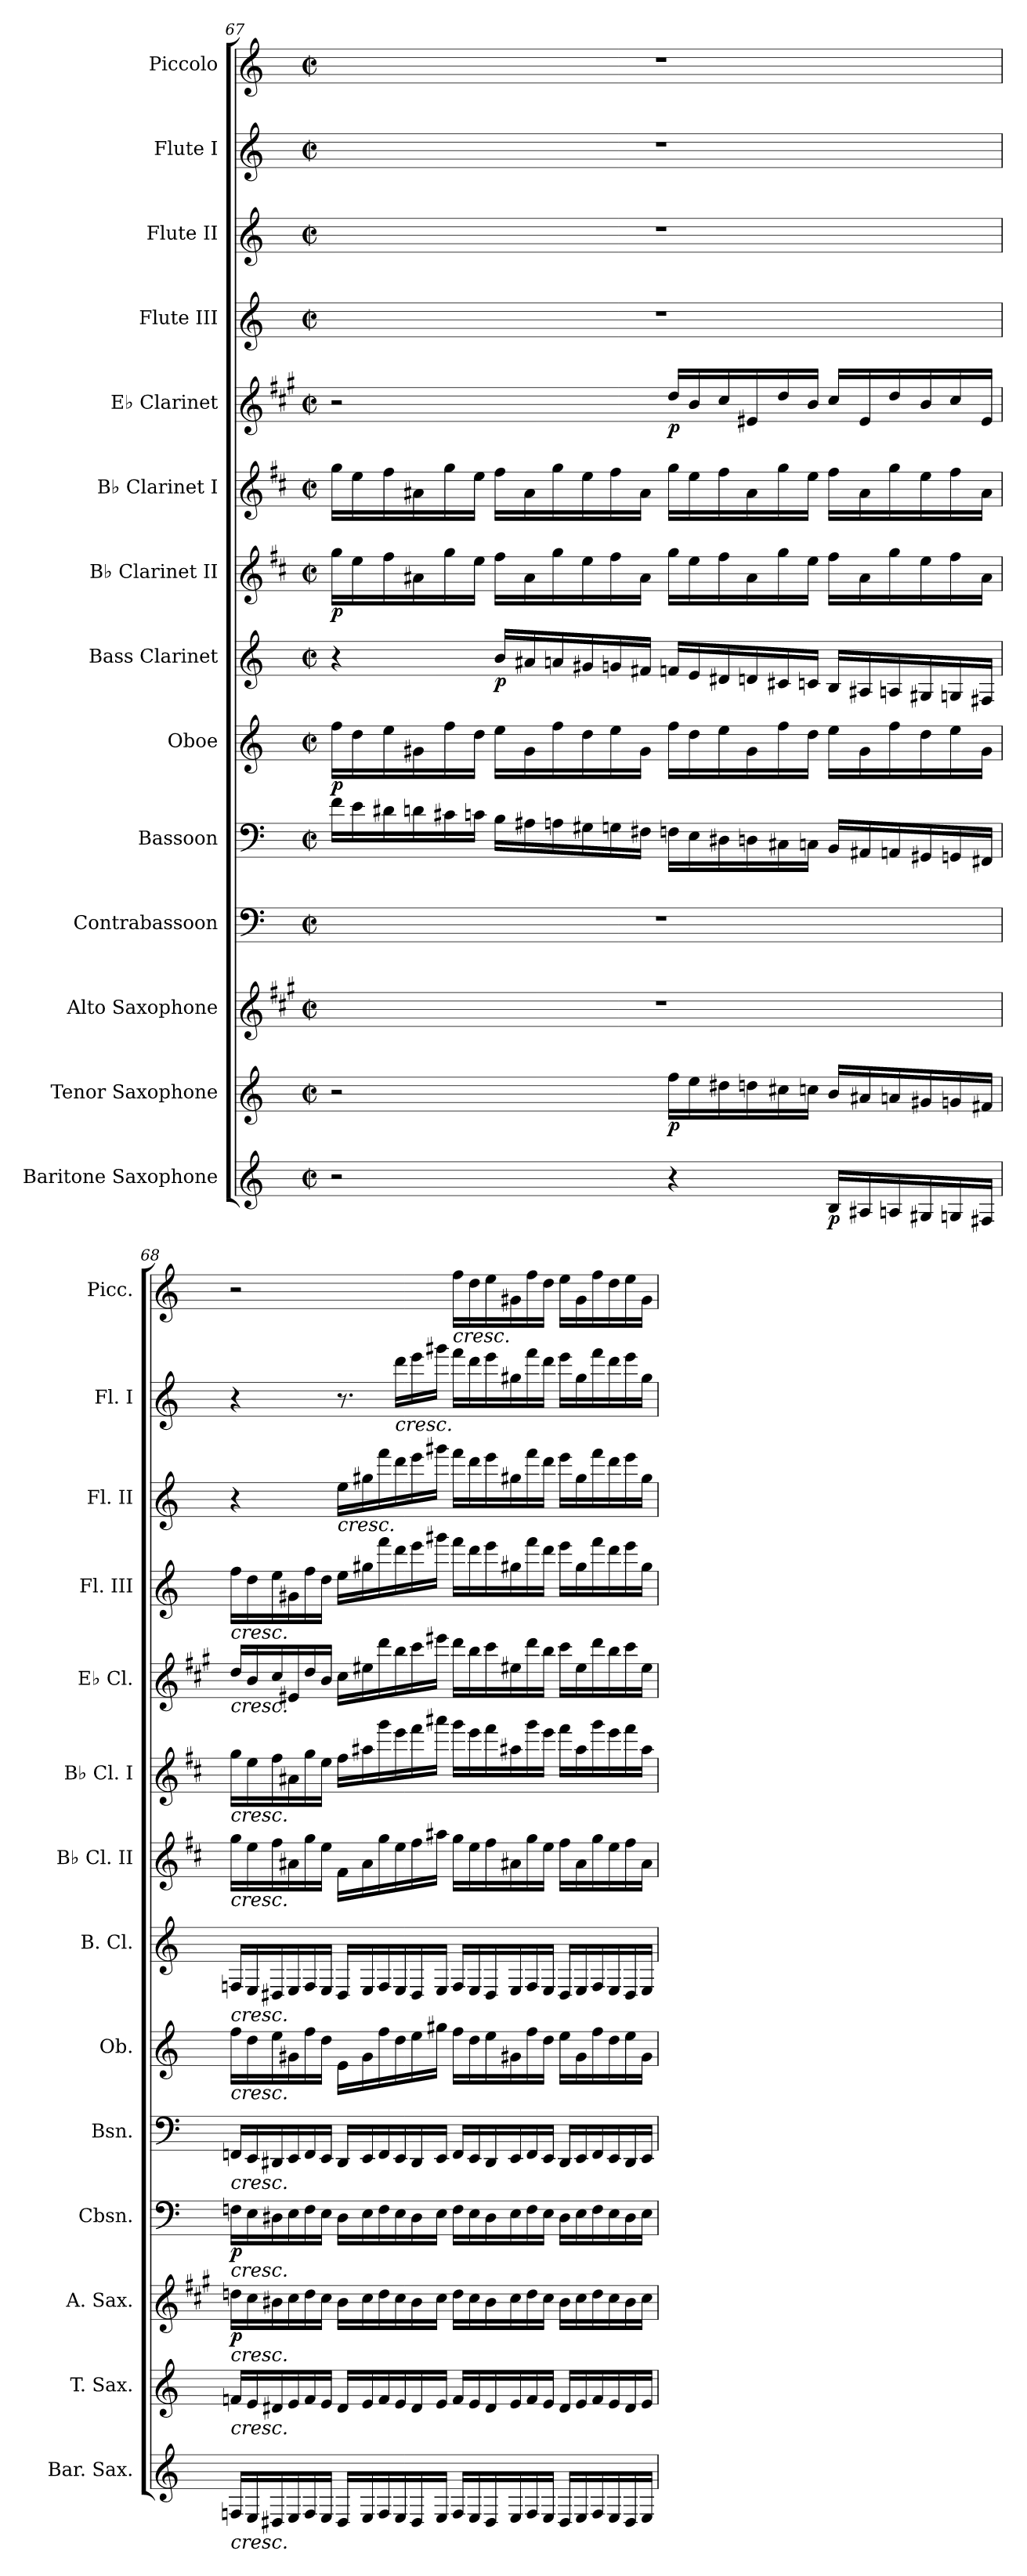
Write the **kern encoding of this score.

**kern	**dynam	**kern	**dynam	**kern	**dynam	**kern	**dynam	**kern	**kern	**dynam	**kern	**dynam	**kern	**dynam	**kern	**kern	**dynam	**kern	**kern	**kern	**kern
*part14	*part14	*part13	*part13	*part12	*part12	*part11	*part11	*part10	*part9	*part9	*part8	*part8	*part7	*part7	*part6	*part5	*part5	*part4	*part3	*part2	*part1
*staff14	*staff14	*staff13	*staff13	*staff12	*staff12	*staff11	*staff11	*staff10	*staff9	*staff9	*staff8	*staff8	*staff7	*staff7	*staff6	*staff5	*staff5	*staff4	*staff3	*staff2	*staff1
*I"Baritone Saxophone	*	*I"Tenor Saxophone	*	*I"Alto Saxophone	*	*I"Contrabassoon	*	*I"Bassoon	*I"Oboe	*	*I"Bass Clarinet	*	*I"B♭ Clarinet II	*	*I"B♭ Clarinet I	*I"E♭ Clarinet	*	*I"Flute III	*I"Flute II	*I"Flute I	*I"Piccolo
*I'Bar. Sax.	*	*I'T. Sax.	*	*I'A. Sax.	*	*I'Cbsn.	*	*I'Bsn.	*I'Ob.	*	*I'B. Cl.	*	*I'B♭ Cl. II	*	*I'B♭ Cl. I	*I'E♭ Cl.	*	*I'Fl. III	*I'Fl. II	*I'Fl. I	*I'Picc.
*clefG2	*	*clefG2	*	*clefG2	*	*clefF4	*	*clefF4	*clefG2	*	*clefG2	*	*clefG2	*	*clefG2	*clefG2	*	*clefG2	*clefG2	*clefG2	*clefG2
*ITrd12c21	*	*ITrd8c14	*	*ITrd5c9	*	*ITrd7c12	*	*	*	*	*ITrd8c14	*	*ITrd1c2	*	*ITrd1c2	*ITrd-2c-3	*	*	*	*	*ITrd-7c-12
*k[]	*	*k[]	*	*k[]	*	*k[]	*	*k[]	*k[]	*	*k[]	*	*k[]	*	*k[]	*k[]	*	*k[]	*k[]	*k[]	*k[]
*M2/2	*	*M2/2	*	*M2/2	*	*M2/2	*	*M2/2	*M2/2	*	*M2/2	*	*M2/2	*	*M2/2	*M2/2	*	*M2/2	*M2/2	*M2/2	*M2/2
*met(c|)	*	*met(c|)	*	*met(c|)	*	*met(c|)	*	*met(c|)	*met(c|)	*	*met(c|)	*	*met(c|)	*	*met(c|)	*met(c|)	*	*met(c|)	*met(c|)	*met(c|)	*met(c|)
*	*	*	*	*	*	*	*	*Xtuplet	*Xtuplet	*	*	*	*Xtuplet	*	*Xtuplet	*	*	*	*	*	*
=67	=67	=67	=67	=67	=67	=67	=67	=67	=67	=67	=67	=67	=67	=67	=67	=67	=67	=67	=67	=67	=67
!	!	!	!	!	!	!	!	!	!	!LO:DY:b	!	!	!	!LO:DY:b	!	!	!	!	!	!	!
2r	.	2r	.	1r	.	1r	.	24f\LL	24ff\LL	p	4r	.	24ff\LL	p	24ff\LL	2r	.	1r	1r	1r	1r
.	.	.	.	.	.	.	.	24e\	24dd\	.	.	.	24dd\	.	24dd\	.	.	.	.	.	.
.	.	.	.	.	.	.	.	24d#X\	24ee\	.	.	.	24ee\	.	24ee\	.	.	.	.	.	.
.	.	.	.	.	.	.	.	24dn\	24g#X\	.	.	.	24g#X\	.	24g#X\	.	.	.	.	.	.
.	.	.	.	.	.	.	.	24c#X\	24ff\	.	.	.	24ff\	.	24ff\	.	.	.	.	.	.
.	.	.	.	.	.	.	.	24cn\JJ	24dd\JJ	.	.	.	24dd\JJ	.	24dd\JJ	.	.	.	.	.	.
*	*	*	*	*	*	*	*	*	*	*	*Xtuplet	*	*	*	*	*	*	*	*	*	*
!	!	!	!	!	!	!	!	!	!	!	!	!LO:DY:b	!	!	!	!	!	!	!	!	!
.	.	.	.	.	.	.	.	24B\LL	24ee\LL	.	24B/LL	p	24ee\LL	.	24ee\LL	.	.	.	.	.	.
.	.	.	.	.	.	.	.	24A#X\	24g#\	.	24A#X/	.	24g#\	.	24g#\	.	.	.	.	.	.
.	.	.	.	.	.	.	.	24An\	24ff\	.	24An/	.	24ff\	.	24ff\	.	.	.	.	.	.
.	.	.	.	.	.	.	.	24G#X\	24dd\	.	24G#X/	.	24dd\	.	24dd\	.	.	.	.	.	.
.	.	.	.	.	.	.	.	24Gn\	24ee\	.	24Gn/	.	24ee\	.	24ee\	.	.	.	.	.	.
.	.	.	.	.	.	.	.	24F#X\JJ	24g#\JJ	.	24F#X/JJ	.	24g#\JJ	.	24g#\JJ	.	.	.	.	.	.
*	*	*Xtuplet	*	*	*	*	*	*	*	*	*	*	*	*	*	*Xtuplet	*	*	*	*	*
!	!	!	!LO:DY:b	!	!	!	!	!	!	!	!	!	!	!	!	!	!LO:DY:b	!	!	!	!
4r	.	24f\LL	p	.	.	.	.	24Fn\LL	24ff\LL	.	24Fn/LL	.	24ff\LL	.	24ff\LL	24ff/LL	p	.	.	.	.
.	.	24e\	.	.	.	.	.	24E\	24dd\	.	24E/	.	24dd\	.	24dd\	24dd/	.	.	.	.	.
.	.	24d#X\	.	.	.	.	.	24D#X\	24ee\	.	24D#X/	.	24ee\	.	24ee\	24ee/	.	.	.	.	.
.	.	24dn\	.	.	.	.	.	24Dn\	24g#\	.	24Dn/	.	24g#\	.	24g#\	24g#X/	.	.	.	.	.
.	.	24c#X\	.	.	.	.	.	24C#X\	24ff\	.	24C#X/	.	24ff\	.	24ff\	24ff/	.	.	.	.	.
.	.	24cn\JJ	.	.	.	.	.	24Cn\JJ	24dd\JJ	.	24Cn/JJ	.	24dd\JJ	.	24dd\JJ	24dd/JJ	.	.	.	.	.
*Xtuplet	*	*	*	*	*	*	*	*	*	*	*	*	*	*	*	*	*	*	*	*	*
!	!LO:DY:b	!	!	!	!	!	!	!	!	!	!	!	!	!	!	!	!	!	!	!	!
24BB/LL	p	24B/LL	.	.	.	.	.	24BB/LL	24ee\LL	.	24BB/LL	.	24ee\LL	.	24ee\LL	24ee/LL	.	.	.	.	.
24AA#X/	.	24A#X/	.	.	.	.	.	24AA#X/	24g#\	.	24AA#X/	.	24g#\	.	24g#\	24g#/	.	.	.	.	.
24AAn/	.	24An/	.	.	.	.	.	24AAn/	24ff\	.	24AAn/	.	24ff\	.	24ff\	24ff/	.	.	.	.	.
24GG#X/	.	24G#X/	.	.	.	.	.	24GG#X/	24dd\	.	24GG#X/	.	24dd\	.	24dd\	24dd/	.	.	.	.	.
24GGn/	.	24Gn/	.	.	.	.	.	24GGn/	24ee\	.	24GGn/	.	24ee\	.	24ee\	24ee/	.	.	.	.	.
24FF#X/JJ	.	24F#X/JJ	.	.	.	.	.	24FF#X/JJ	24g#\JJ	.	24FF#X/JJ	.	24g#\JJ	.	24g#\JJ	24g#/JJ	.	.	.	.	.
!!LO:PB:g=z
=68	=68	=68	=68	=68	=68	=68	=68	=68	=68	=68	=68	=68	=68	=68	=68	=68	=68	=68	=68	=68	=68
*	*	*	*	*Xtuplet	*	*Xtuplet	*	*	*	*	*	*	*	*	*	*	*	*Xtuplet	*	*	*
!	!	!	!	!	!	!	!	!	!	!	!	!	!	!	!	!	!	!LO:TX:b:i:t=cresc.	!	!	!
!	!	!	!	!	!	!	!	!	!	!	!	!	!	!	!	!LO:TX:b:i:t=cresc.	!	!	!	!	!
!	!	!	!	!	!	!	!	!	!	!	!	!	!	!	!LO:TX:b:i:t=cresc.	!	!	!	!	!	!
!	!	!	!	!	!	!	!	!	!	!	!	!	!LO:TX:b:i:t=cresc.	!	!	!	!	!	!	!	!
!	!	!	!	!	!	!	!	!	!	!	!LO:TX:b:i:t=cresc.	!	!	!	!	!	!	!	!	!	!
!	!	!	!	!	!	!	!	!	!LO:TX:b:i:t=cresc.	!	!	!	!	!	!	!	!	!	!	!	!
!	!	!	!	!	!	!	!	!LO:TX:b:i:t=cresc.	!	!	!	!	!	!	!	!	!	!	!	!	!
!	!	!	!	!	!	!LO:TX:b:i:t=cresc.	!	!	!	!	!	!	!	!	!	!	!	!	!	!	!
!	!	!	!	!LO:TX:b:i:t=cresc.	!	!	!	!	!	!	!	!	!	!	!	!	!	!	!	!	!
!	!	!LO:TX:b:i:t=cresc.	!	!	!	!	!	!	!	!	!	!	!	!	!	!	!	!	!	!	!
!LO:TX:b:i:t=cresc.	!	!	!	!	!	!	!	!	!	!	!	!	!	!	!	!	!	!	!	!	!
!	!	!	!	!	!LO:DY:b	!	!LO:DY:b	!	!	!	!	!	!	!	!	!	!	!	!	!	!
24FFn/LL	.	24Fn/LL	.	24fn\LL	p	24FFn\LL	p	24FFn/LL	24ff\LL	.	24FFn/LL	.	24ff\LL	.	24ff\LL	24ff/LL	.	24ff\LL	4r	4r	2r
24EE/	.	24E/	.	24e\	.	24EE\	.	24EE/	24dd\	.	24EE/	.	24dd\	.	24dd\	24dd/	.	24dd\	.	.	.
24DD#X/	.	24D#X/	.	24d#X\	.	24DD#X\	.	24DD#X/	24ee\	.	24DD#X/	.	24ee\	.	24ee\	24ee/	.	24ee\	.	.	.
24EE/	.	24E/	.	24e\	.	24EE\	.	24EE/	24g#X\	.	24EE/	.	24g#X\	.	24g#X\	24g#X/	.	24g#X\	.	.	.
24FF/	.	24F/	.	24f\	.	24FF\	.	24FF/	24ff\	.	24FF/	.	24ff\	.	24ff\	24ff/	.	24ff\	.	.	.
24EE/JJ	.	24E/JJ	.	24e\JJ	.	24EE\JJ	.	24EE/JJ	24dd\JJ	.	24EE/JJ	.	24dd\JJ	.	24dd\JJ	24dd/JJ	.	24dd\JJ	.	.	.
*	*	*	*	*	*	*	*	*	*	*	*	*	*	*	*	*	*	*	*Xtuplet	*Xtuplet	*
!	!	!	!	!	!	!	!	!	!	!	!	!	!	!	!	!	!	!	!LO:TX:b:i:t=cresc.	!	!
24DD#/LL	.	24D#/LL	.	24d#\LL	.	24DD#\LL	.	24DD#/LL	24e\LL	.	24DD#/LL	.	24e\LL	.	24ee\LL	24ee\LL	.	24ee\LL	24ee\LL	12.r	.
24EE/	.	24E/	.	24e\	.	24EE\	.	24EE/	24g#\	.	24EE/	.	24g#\	.	24gg#X\	24gg#X\	.	24gg#X\	24gg#X\	.	.
24FF/	.	24F/	.	24f\	.	24FF\	.	24FF/	24ff\	.	24FF/	.	24ff\	.	24fff\	24fff\	.	24fff\	24fff\	.	.
!	!	!	!	!	!	!	!	!	!	!	!	!	!	!	!	!	!	!	!	!LO:TX:b:i:t=cresc.	!
24EE/	.	24E/	.	24e\	.	24EE\	.	24EE/	24dd\	.	24EE/	.	24dd\	.	24ddd\	24ddd\	.	24ddd\	24ddd\	24ddd\LL	.
24DD#/	.	24D#/	.	24d#\	.	24DD#\	.	24DD#/	24ee\	.	24DD#/	.	24ee\	.	24eee\	24eee\	.	24eee\	24eee\	24eee\	.
24EE/JJ	.	24E/JJ	.	24e\JJ	.	24EE\JJ	.	24EE/JJ	24gg#X\JJ	.	24EE/JJ	.	24gg#X\JJ	.	24ggg#X\JJ	24ggg#X\JJ	.	24ggg#X\JJ	24ggg#X\JJ	24ggg#X\JJ	.
*	*	*	*	*	*	*	*	*	*	*	*	*	*	*	*	*	*	*	*	*	*Xtuplet
!	!	!	!	!	!	!	!	!	!	!	!	!	!	!	!	!	!	!	!	!	!LO:TX:b:i:t=cresc.
24FF/LL	.	24F/LL	.	24f\LL	.	24FF\LL	.	24FF/LL	24ff\LL	.	24FF/LL	.	24ff\LL	.	24fff\LL	24fff\LL	.	24fff\LL	24fff\LL	24fff\LL	24fff\LL
24EE/	.	24E/	.	24e\	.	24EE\	.	24EE/	24dd\	.	24EE/	.	24dd\	.	24ddd\	24ddd\	.	24ddd\	24ddd\	24ddd\	24ddd\
24DD#/	.	24D#/	.	24d#\	.	24DD#\	.	24DD#/	24ee\	.	24DD#/	.	24ee\	.	24eee\	24eee\	.	24eee\	24eee\	24eee\	24eee\
24EE/	.	24E/	.	24e\	.	24EE\	.	24EE/	24g#X\	.	24EE/	.	24g#X\	.	24gg#X\	24gg#X\	.	24gg#X\	24gg#X\	24gg#X\	24gg#X\
24FF/	.	24F/	.	24f\	.	24FF\	.	24FF/	24ff\	.	24FF/	.	24ff\	.	24fff\	24fff\	.	24fff\	24fff\	24fff\	24fff\
24EE/JJ	.	24E/JJ	.	24e\JJ	.	24EE\JJ	.	24EE/JJ	24dd\JJ	.	24EE/JJ	.	24dd\JJ	.	24ddd\JJ	24ddd\JJ	.	24ddd\JJ	24ddd\JJ	24ddd\JJ	24ddd\JJ
24DD#/LL	.	24D#/LL	.	24d#\LL	.	24DD#\LL	.	24DD#/LL	24ee\LL	.	24DD#/LL	.	24ee\LL	.	24eee\LL	24eee\LL	.	24eee\LL	24eee\LL	24eee\LL	24eee\LL
24EE/	.	24E/	.	24e\	.	24EE\	.	24EE/	24g#\	.	24EE/	.	24g#\	.	24gg#\	24gg#\	.	24gg#\	24gg#\	24gg#\	24gg#\
24FF/	.	24F/	.	24f\	.	24FF\	.	24FF/	24ff\	.	24FF/	.	24ff\	.	24fff\	24fff\	.	24fff\	24fff\	24fff\	24fff\
24EE/	.	24E/	.	24e\	.	24EE\	.	24EE/	24dd\	.	24EE/	.	24dd\	.	24ddd\	24ddd\	.	24ddd\	24ddd\	24ddd\	24ddd\
24DD#/	.	24D#/	.	24d#\	.	24DD#\	.	24DD#/	24ee\	.	24DD#/	.	24ee\	.	24eee\	24eee\	.	24eee\	24eee\	24eee\	24eee\
24EE/JJ	.	24E/JJ	.	24e\JJ	.	24EE\JJ	.	24EE/JJ	24g#\JJ	.	24EE/JJ	.	24g#\JJ	.	24gg#\JJ	24gg#\JJ	.	24gg#\JJ	24gg#\JJ	24gg#\JJ	24gg#\JJ
=	=	=	=	=	=	=	=	=	=	=	=	=	=	=	=	=	=	=	=	=	=
*-	*-	*-	*-	*-	*-	*-	*-	*-	*-	*-	*-	*-	*-	*-	*-	*-	*-	*-	*-	*-	*-
